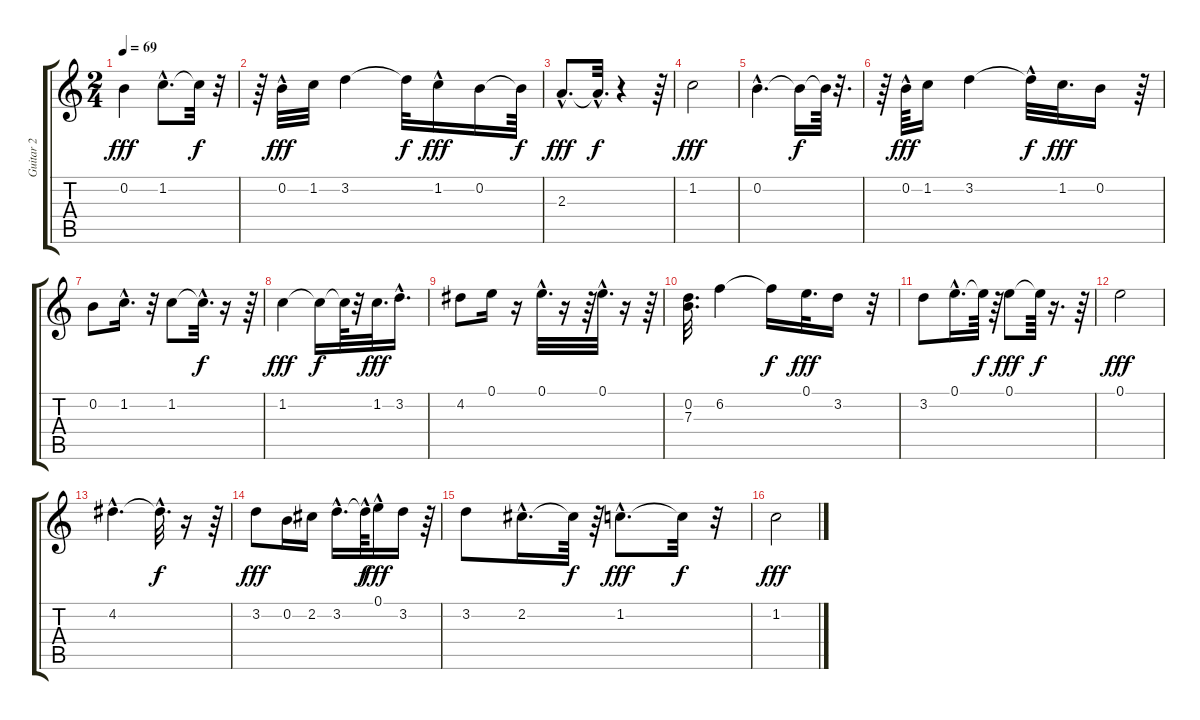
\track ("Guitar 2" "Guitar 2") {instrument acousticguitarnylon}
\staff {score tabs}
\tuning (E4 B3 G3 D3 A2 E2) {hide}
\ts (2 4)
\tempo 69
\clef g2
\ks c
0.2.4{dy fff} 1.2{hac}.8{d} 1.2{t}.32{dy f} r.32 |
r.64 0.2{hac}.32{dy fff} 1.2.32 3.2.4 3.2{t}.32{dy f} 1.2{hac}.16{dy fff} 0.2.16 0.2{t}.64{dy f} |
2.3{hac}.8{d dy fff} 2.3{hac t}.32{d dy f} r.4 r.64 |
1.2.2{dy fff} |
0.2{hac}.4{d} 0.2{t}.16{dy f} 0.2{t}.64 r.32{d} |
r.64 0.2{hac}.64{dy fff} 1.2.16 3.2.4 3.2{hac t}.32{dy f} 1.2.32{d dy fff} 0.2.16 r.64 |
0.2.8 1.2{hac}.16{d} r.32 1.2.8 1.2{hac t}.32{d dy f} r.16 r.64 |
1.2.4{dy fff} 1.2{t}.16{dy f} 1.2{t}.64 r.32 1.2.32{d dy fff} 3.2{hac}.16{d} |
4.2.8 0.1.16 r.16 0.1{hac}.32{d} r.16 r.64 0.1{hac}.32{d} r.16 r.64 |
(0.2 7.3).32{d} 6.2.4 6.2{t}.16{dy f} 0.1.32{d dy fff} 3.2.16 r.32 |
3.2.8 0.1{hac}.16{d} 0.1{t}.64{dy f} r.64 0.1.8{dy fff} 0.1{t}.64{dy f} r.16{d} r.64 |
0.1.2{dy fff} |
4.2{hac}.4{d} 4.2{hac t}.32{d dy f} r.16 r.64 |
3.2.8{dy fff} 0.2.16 2.2.16 3.2{hac}.16{d} 3.2{hac t}.64{dy f} 0.1{hac}.16{dy fff} 3.2.16 r.64 |
3.2.8 2.2{hac}.16{d} 2.2{t}.64{dy f} r.64 1.2{hac}.8{d dy fff} 1.2{t}.32{dy f} r.32 |
1.2.2{dy fff}
